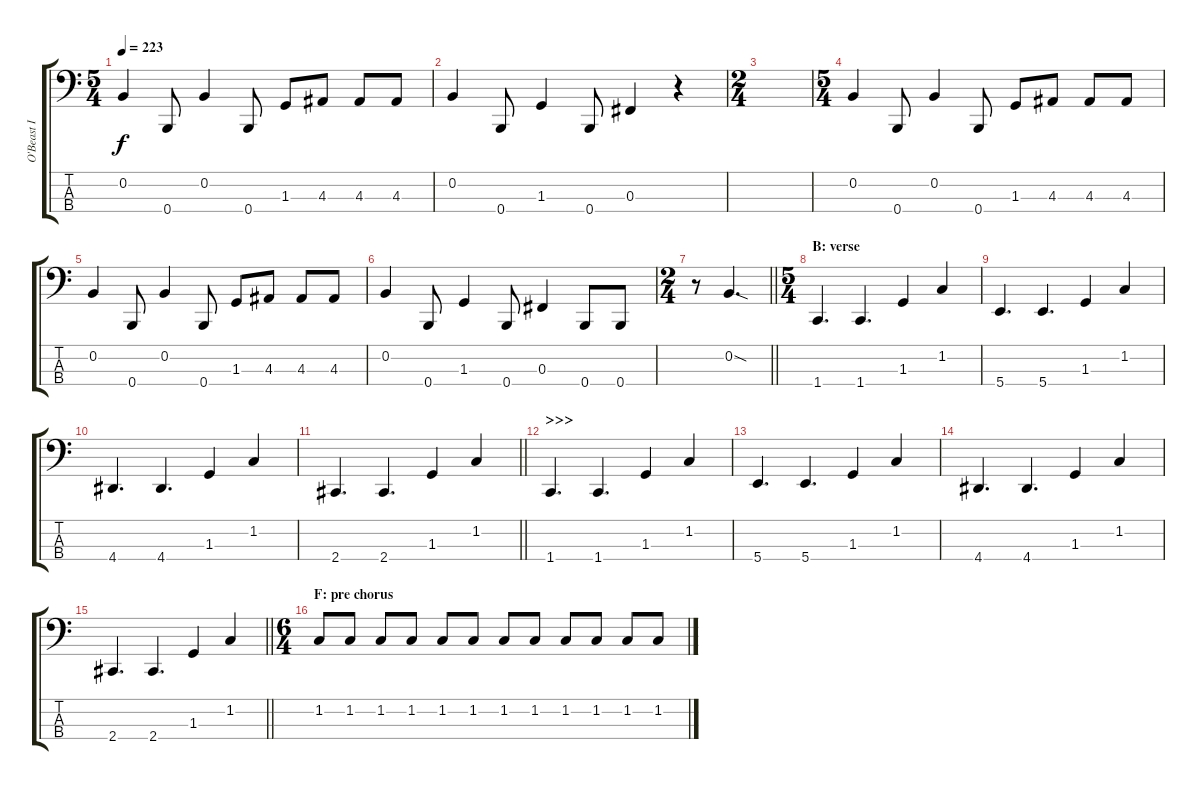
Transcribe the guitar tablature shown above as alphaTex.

\track ("O'Beast I" "O'Beast I") {instrument electricbasspick}
\staff {score tabs}
\tuning (E2 B1 Gb1 B0) {hide}
\ts (5 4)
\tempo 223
\clef f4
\ks c
0.2.4{dy f} 0.4.8 0.2.4 0.4.8 1.3.8 4.3.8 4.3.8 4.3.8 |
0.2.4 0.4.8 1.3.4 0.4.8 0.3.4 r.4 |
\ts (2 4)
|
\ts (5 4)
0.2.4 0.4.8 0.2.4 0.4.8 1.3.8 4.3.8 4.3.8 4.3.8 |
0.2.4 0.4.8 0.2.4 0.4.8 1.3.8 4.3.8 4.3.8 4.3.8 |
0.2.4 0.4.8 1.3.4 0.4.8 0.3.4 0.4.8 0.4.8 |
\ts (2 4)
\barLineRight lightlight
r.8 0.2{sod}.4{d} |
\ts (5 4)
\section ("" "B: verse")
1.4.4{d} 1.4.4{d} 1.3.4 1.2.4 |
5.4.4{d} 5.4.4{d} 1.3.4 1.2.4 |
4.4.4{d} 4.4.4{d} 1.3.4 1.2.4 |
\barLineRight lightlight
2.4.4{d} 2.4.4{d} 1.3.4 1.2.4 |
\section ("" ">>>")
1.4.4{d} 1.4.4{d} 1.3.4 1.2.4 |
5.4.4{d} 5.4.4{d} 1.3.4 1.2.4 |
4.4.4{d} 4.4.4{d} 1.3.4 1.2.4 |
\barLineRight lightlight
2.4.4{d} 2.4.4{d} 1.3.4 1.2.4 |
\ts (6 4)
\section ("" "F: pre chorus")
1.2.8 1.2.8 1.2.8 1.2.8 1.2.8 1.2.8 1.2.8 1.2.8 1.2.8 1.2.8 1.2.8 1.2.8
